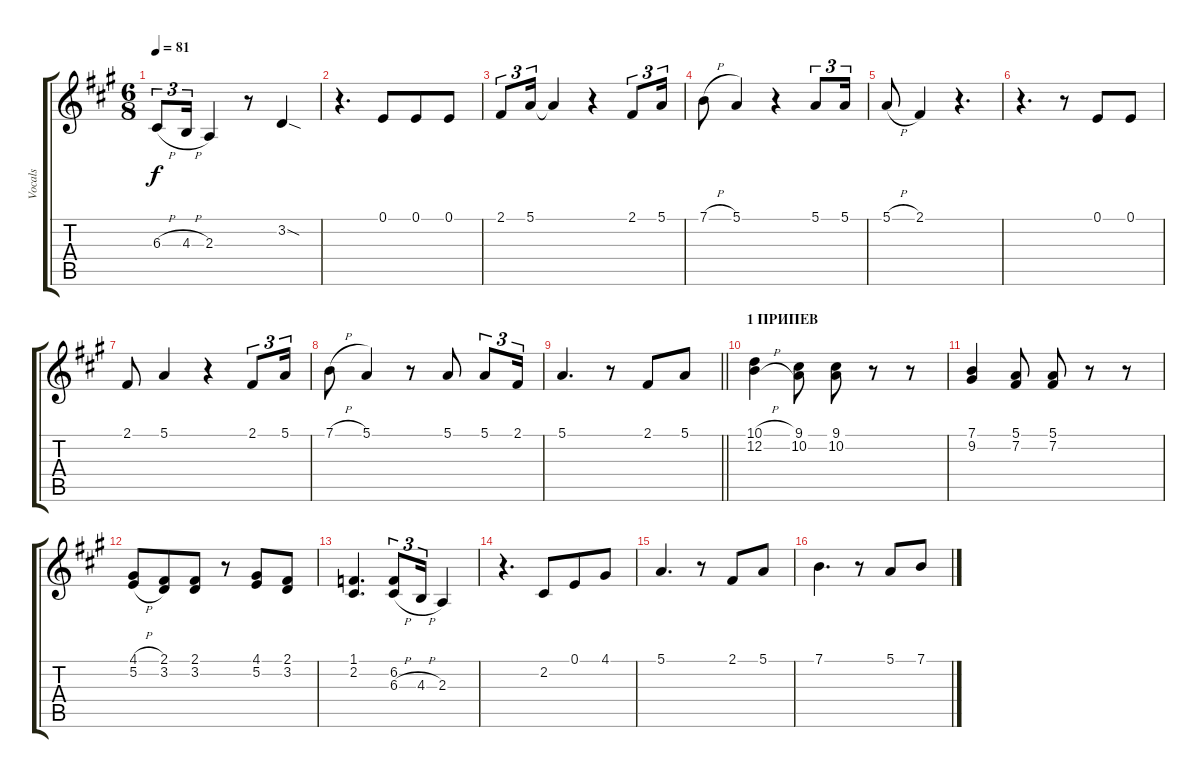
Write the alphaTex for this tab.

\track ("Vocals" "Vocals") {instrument tenorsax}
\staff {score tabs}
\tuning (E4 B3 G3 D3 A2 E2) {hide}
\ts (6 8)
\tempo 81
\clef g2
\ks a
6.3{h}.8{tu (3 2) dy f} 4.3{h}.16{tu (3 2)} 2.3.4 r.8 3.2{sod}.4 |
r.4{d} 0.1.8 0.1.8 0.1.8 |
2.1.8{tu (3 2)} 5.1.16{tu (3 2)} 5.1{t}.4 r.4 2.1.8{tu (3 2)} 5.1.16{tu (3 2)} |
7.1{h}.8 5.1.4 r.4 5.1.8{tu (3 2)} 5.1.16{tu (3 2)} |
5.1{h}.8 2.1.4 r.4{d} |
r.4{d} r.8 0.1.8 0.1.8 |
2.1.8 5.1.4 r.4 2.1.8{tu (3 2)} 5.1.16{tu (3 2)} |
7.1{h}.8 5.1.4 r.8 5.1.8 5.1.8{tu (3 2)} 2.1.16{tu (3 2)} |
\barLineRight lightlight
5.1.4{d} r.8 2.1.8 5.1.8 |
\section ("" "1 ПРИПЕВ")
(10.1{h} 12.2{h}).4 (9.1 10.2).8 (9.1 10.2).8 r.8 r.8 |
(7.1 9.2).4 (5.1 7.2).8 (5.1 7.2).8 r.8 r.8 |
(4.1{h} 5.2{h}).8 (2.1 3.2).8 (2.1 3.2).8 r.8 (4.1 5.2).8 (2.1 3.2).8 |
(1.1 2.2).4{d} (6.2 6.3{h}).8{tu (3 2)} 4.3{h}.16{tu (3 2)} 2.3.4 |
r.4{d} 2.2.8 0.1.8 4.1.8 |
5.1.4{d} r.8 2.1.8 5.1.8 |
7.1.4{d} r.8 5.1.8 7.1.8
